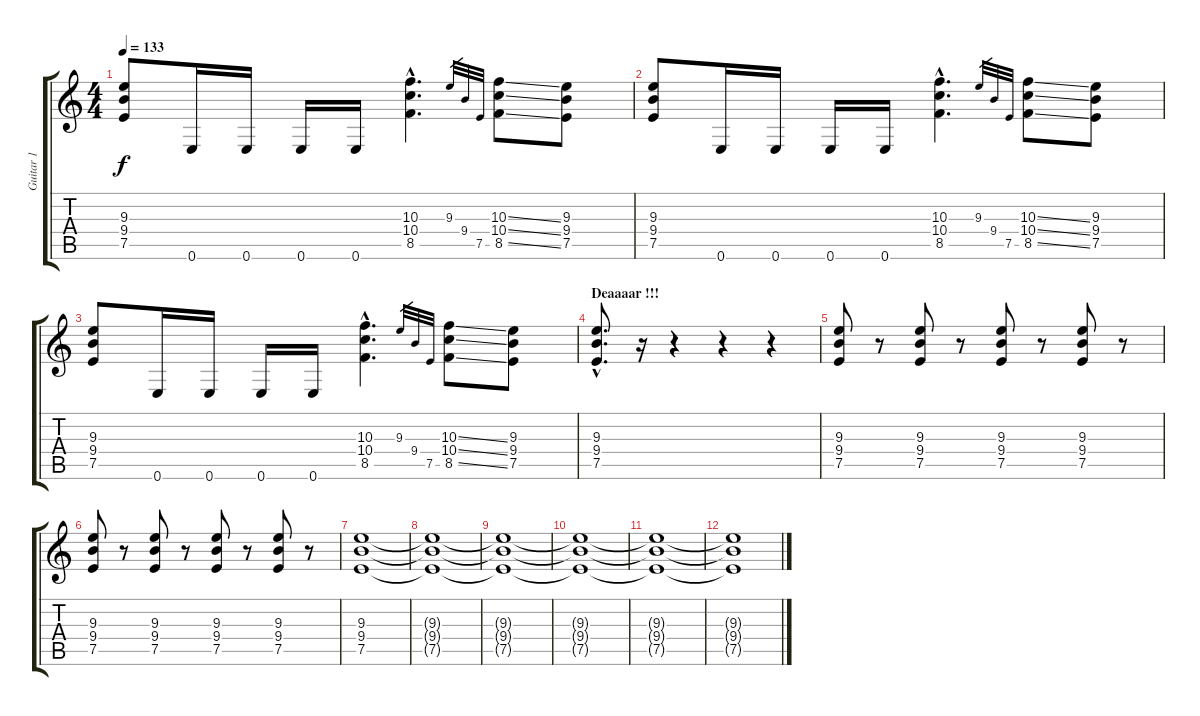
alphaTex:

\track ("Guitar 1" "Guitar 1") {instrument distortionguitar}
\staff {score tabs}
\tuning (E4 B3 G3 D3 A2 E2) {hide}
\ts (4 4)
\tempo 133
\clef g2
\ks c
(9.3 9.4 7.5).8{dy f} 0.6.16 0.6.16 0.6.16 0.6.16 (10.3{hac} 10.4{hac} 8.5{hac}).4{d} 9.3.32{gr} 9.4.32{gr} 7.5.32{gr} (10.3{ss} 10.4{ss} 8.5{ss}).8 (9.3 9.4 7.5).8 |
(9.3 9.4 7.5).8 0.6.16 0.6.16 0.6.16 0.6.16 (10.3{hac} 10.4{hac} 8.5{hac}).4{d} 9.3.32{gr} 9.4.32{gr} 7.5.32{gr} (10.3{ss} 10.4{ss} 8.5{ss}).8 (9.3 9.4 7.5).8 |
(9.3 9.4 7.5).8 0.6.16 0.6.16 0.6.16 0.6.16 (10.3{hac} 10.4{hac} 8.5{hac}).4{d} 9.3.32{gr} 9.4.32{gr} 7.5.32{gr} (10.3{ss} 10.4{ss} 8.5{ss}).8 (9.3 9.4 7.5).8 |
\section ("" "Deaaaar !!!")
(9.3{hac} 9.4{hac} 7.5{hac}).8{d} r.16 r.4 r.4 r.4 |
(9.3 9.4 7.5).8{volume 14} r.8 (9.3 9.4 7.5).8 r.8 (9.3 9.4 7.5).8 r.8 (9.3 9.4 7.5).8 r.8 |
(9.3 9.4 7.5).8 r.8 (9.3 9.4 7.5).8 r.8 (9.3 9.4 7.5).8 r.8 (9.3 9.4 7.5).8 r.8 |
(9.3 9.4 7.5).1 |
(9.3{t} 9.4{t} 7.5{t}).1 |
(9.3{t} 9.4{t} 7.5{t}).1 |
(9.3{t} 9.4{t} 7.5{t}).1 |
(9.3{t} 9.4{t} 7.5{t}).1 |
(9.3{t} 9.4{t} 7.5{t}).1
